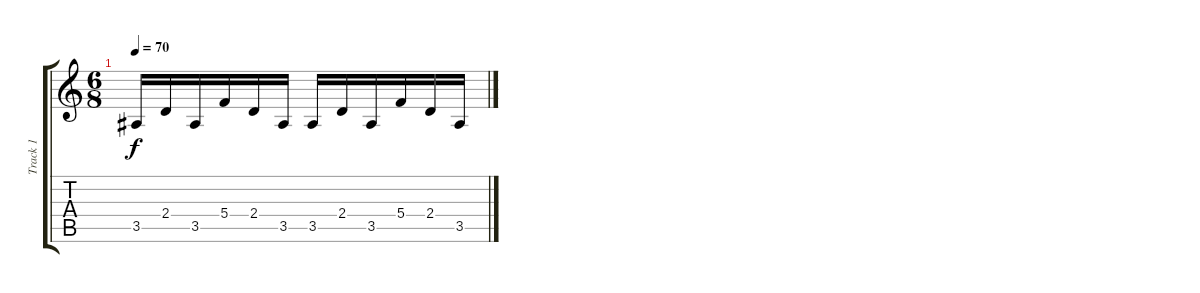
\track ("Track 1" "Track 1") {instrument acousticguitarsteel}
\staff {score tabs}
\tuning (D4 A3 F3 C3 G2 D2) {hide}
\ts (6 8)
\tempo 70
\clef g2
\ks c
3.5.16{dy f} 2.4.16 3.5.16 5.4.16 2.4.16 3.5.16 3.5.16 2.4.16 3.5.16 5.4.16 2.4.16 3.5.16
